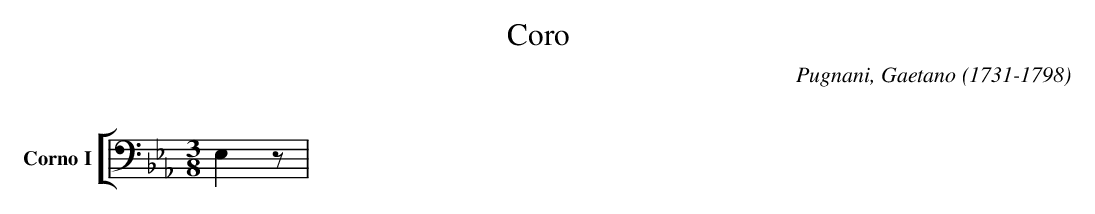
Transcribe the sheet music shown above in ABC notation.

X:1
T:Coro
C:Pugnani, Gaetano (1731-1798)
M:3/8
L:1/8
K:Cm
V: 1 clef=alto name="Corno I" sname="Cor.I"
%%staves [( 1 )]
[Q:Andante] [K:bass] E,2z|\
